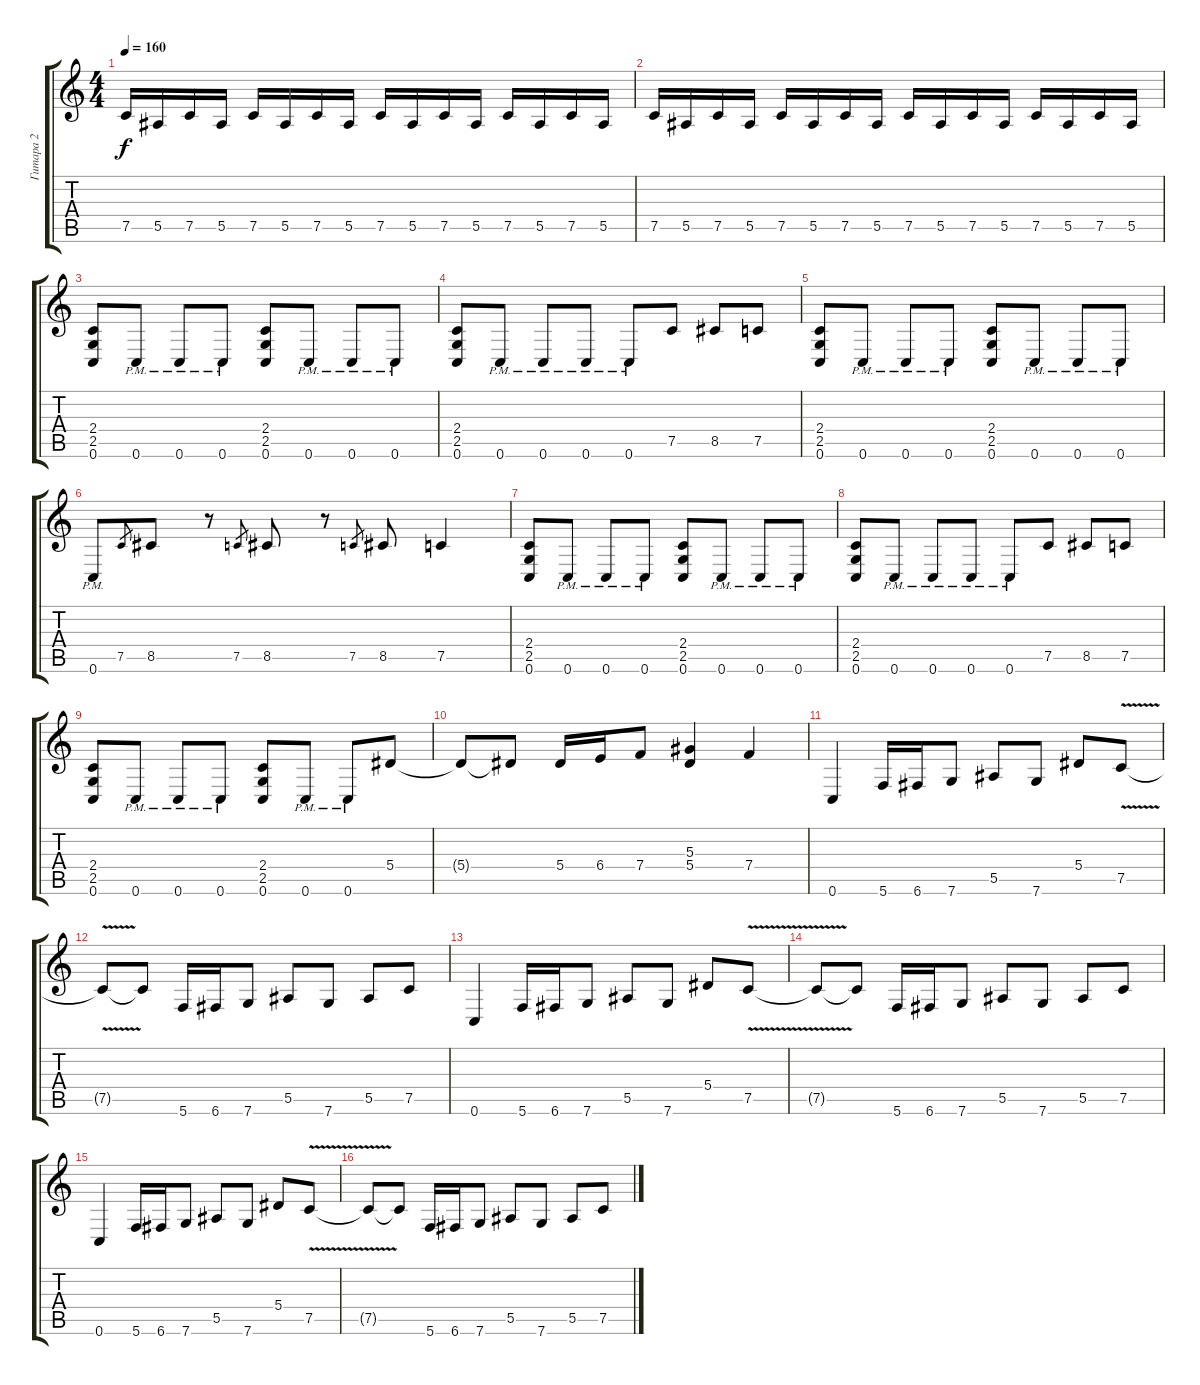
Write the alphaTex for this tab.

\track ("Гитара 2" "Гитара 2") {instrument distortionguitar}
\staff {score tabs}
\tuning (C4 G3 Eb3 Bb2 F2 C2) {hide}
\ts (4 4)
\tempo 160
\clef g2
\ks c
7.5.16{dy f} 5.5.16 7.5.16 5.5.16 7.5.16 5.5.16 7.5.16 5.5.16 7.5.16 5.5.16 7.5.16 5.5.16 7.5.16 5.5.16 7.5.16 5.5.16 |
7.5.16 5.5.16 7.5.16 5.5.16 7.5.16 5.5.16 7.5.16 5.5.16 7.5.16 5.5.16 7.5.16 5.5.16 7.5.16 5.5.16 7.5.16 5.5.16 |
(2.4 2.5 0.6).8 0.6{pm}.8 0.6{pm}.8 0.6{pm}.8 (2.4 2.5 0.6).8 0.6{pm}.8 0.6{pm}.8 0.6{pm}.8 |
(2.4 2.5 0.6).8 0.6{pm}.8 0.6{pm}.8 0.6{pm}.8 0.6{pm}.8 7.5.8 8.5.8 7.5.8 |
(2.4 2.5 0.6).8 0.6{pm}.8 0.6{pm}.8 0.6{pm}.8 (2.4 2.5 0.6).8 0.6{pm}.8 0.6{pm}.8 0.6{pm}.8 |
0.6{pm}.8 7.5.8{gr} 8.5.8 r.8 7.5.8{gr} 8.5.8 r.8 7.5.8{gr} 8.5.8 7.5.4 |
(2.4 2.5 0.6).8 0.6{pm}.8 0.6{pm}.8 0.6{pm}.8 (2.4 2.5 0.6).8 0.6{pm}.8 0.6{pm}.8 0.6{pm}.8 |
(2.4 2.5 0.6).8 0.6{pm}.8 0.6{pm}.8 0.6{pm}.8 0.6{pm}.8 7.5.8 8.5.8 7.5.8 |
(2.4 2.5 0.6).8 0.6{pm}.8 0.6{pm}.8 0.6{pm}.8 (2.4 2.5 0.6).8 0.6{pm}.8 0.6{pm}.8 5.4.8 |
5.4{t}.8 5.4{t}.8 5.4.16 6.4.16 7.4.8 (5.3 5.4).4 7.4.4 |
0.6.4 5.6.16 6.6.16 7.6.8 5.5.8 7.6.8 5.4.8 7.5{v}.8 |
7.5{t}.8 7.5{t}.8 5.6.16 6.6.16 7.6.8 5.5.8 7.6.8 5.5.8 7.5.8 |
0.6.4 5.6.16 6.6.16 7.6.8 5.5.8 7.6.8 5.4.8 7.5{v}.8 |
7.5{t}.8 7.5{t}.8 5.6.16 6.6.16 7.6.8 5.5.8 7.6.8 5.5.8 7.5.8 |
0.6.4 5.6.16 6.6.16 7.6.8 5.5.8 7.6.8 5.4.8 7.5{v}.8 |
7.5{t}.8 7.5{t}.8 5.6.16 6.6.16 7.6.8 5.5.8 7.6.8 5.5.8 7.5.8
